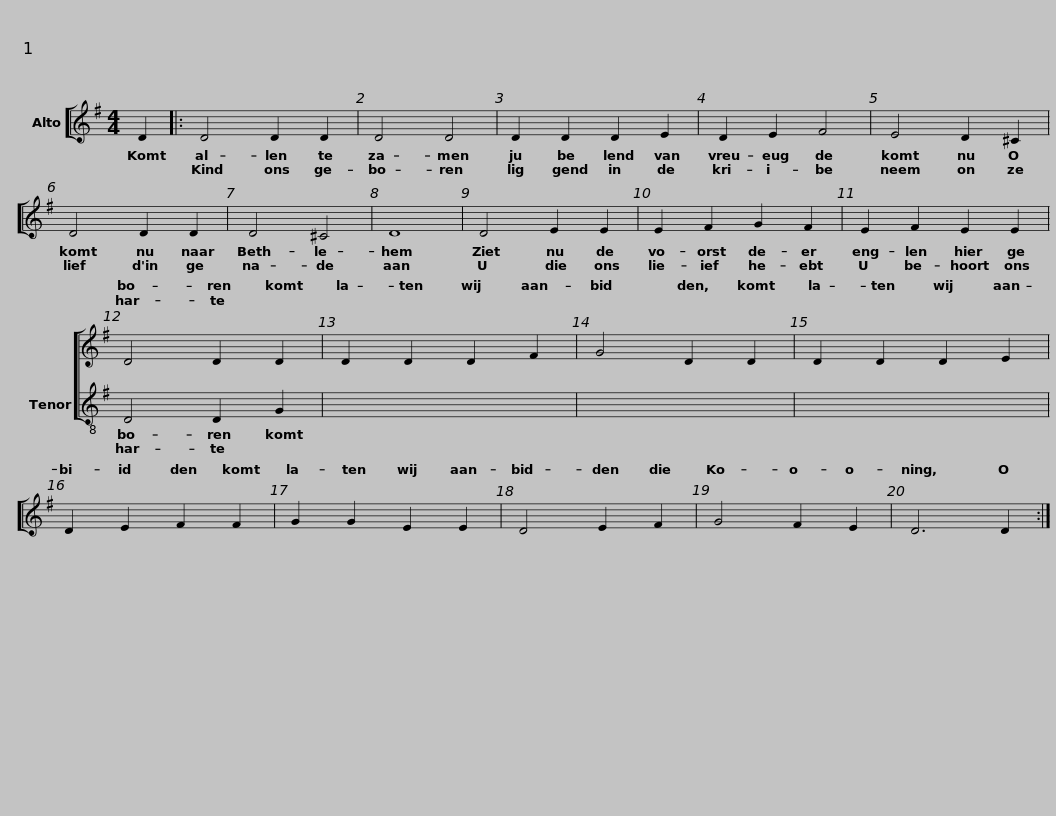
X:1
%%score [ ( 1 2 ) 3 ]
L:1/8
M:4/4
I:linebreak $
K:G
V:1 treble
V:2 treble
V:3 treble-8
V:1
 x2 |: x8 | x8 | x8 | x8 | %5
 x8 |$ x8 | x8 | x8 | x8 | %10
 x8 | x8 | D4 D2 D2 |$ D2 D2 D2 F2 | G4 D2 D2 | %15
 D2 D2 D2 E2 | D2 E2 F2 F2 | G2 G2 E2 E2 | D4 E2 F2 |$ G4 F2 E2 | %20
 D6 D2 :| %21
V:2
 D2 |: D4 D2 D2 | D4 D4 | D2 D2 D2 E2 | D2 E2 F4 | %5
 E4 D2 ^C2 |$ D4 D2 D2 | D4 ^C4 | D8 | D4 E2 E2 | %10
 E2 F2 G2 F2 | E2 F2 E2 E2 | x8 |$ x8 | x8 | %15
 x8 | x8 | x8 | x8 |$ x8 | %20
 x8 :| %21
V:3
 x2 |: x8 | x8 | x8 | x8 | %5
 x8 |$ x8 | x8 | x8 | x8 | %10
 x8 | x8 | D4 D2 G2 |$ x8 | x8 | %15
 x8 | x8 | x8 | x8 |$ x8 | %20
 x8 :| %21
